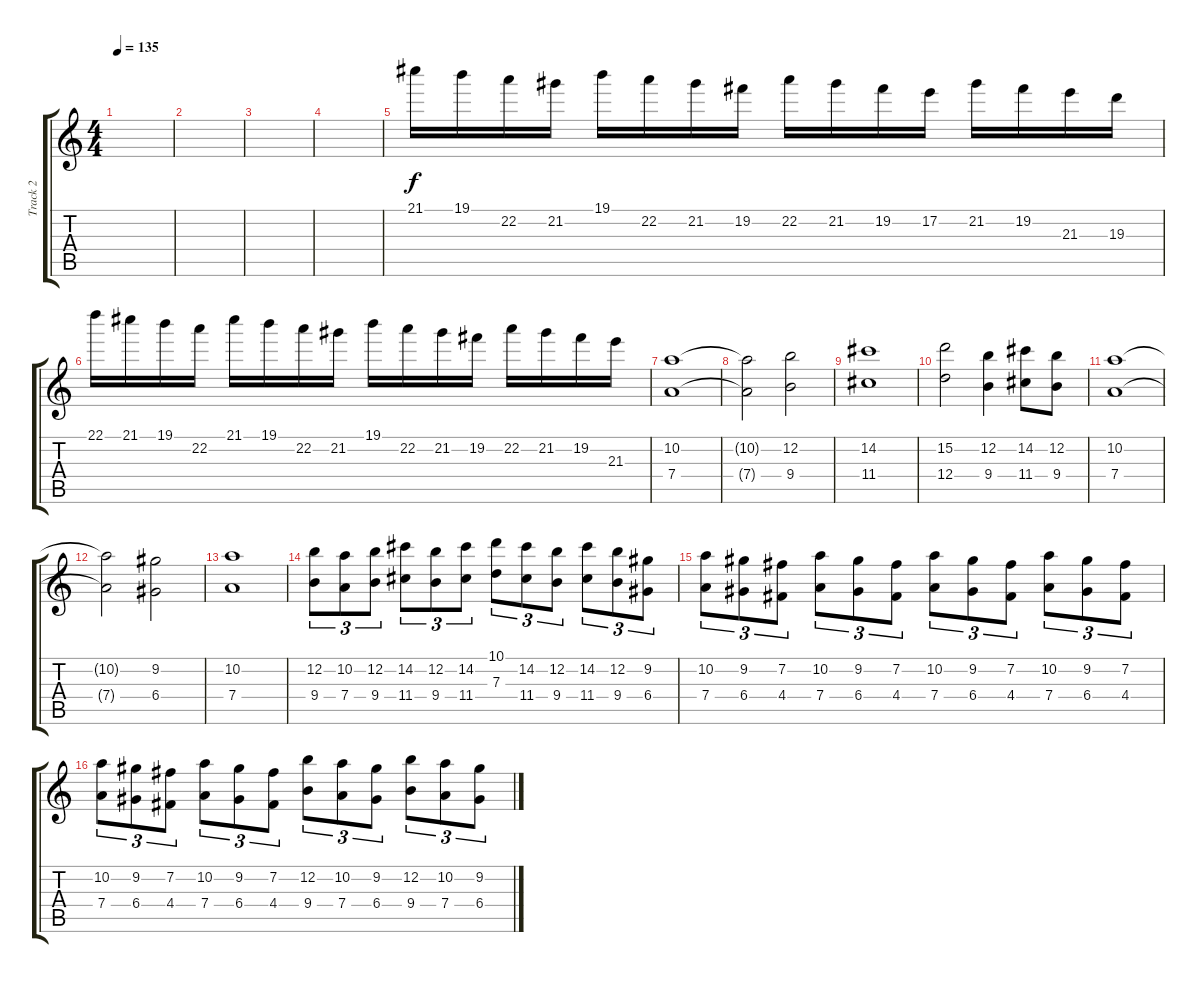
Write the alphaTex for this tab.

\track ("Track 2" "Track 2") {instrument distortionguitar}
\staff {score tabs}
\tuning (E4 B3 G3 D3 A2 D2) {hide}
\ts (4 4)
\tempo 135
\clef g2
\ks c
|
|
|
|
21.1.16 19.1.16 22.2.16 21.2.16 19.1.16 22.2.16 21.2.16 19.2.16 22.2.16 21.2.16 19.2.16 17.2.16 21.2.16 19.2.16 21.3.16 19.3.16 |
22.1.16 21.1.16 19.1.16 22.2.16 21.1.16 19.1.16 22.2.16 21.2.16 19.1.16 22.2.16 21.2.16 19.2.16 22.2.16 21.2.16 19.2.16 21.3.16 |
(10.2 7.4).1 |
(10.2{t} 7.4{t}).2 (12.2 9.4).2 |
(14.2 11.4).1 |
(15.2 12.4).2 (12.2 9.4).4 (14.2 11.4).8 (12.2 9.4).8 |
(10.2 7.4).1 |
(10.2{t} 7.4{t}).2 (9.2 6.4).2 |
(10.2 7.4).1 |
(12.2 9.4).8{tu (3 2)} (10.2 7.4).8{tu (3 2)} (12.2 9.4).8{tu (3 2)} (14.2 11.4).8{tu (3 2)} (12.2 9.4).8{tu (3 2)} (14.2 11.4).8{tu (3 2)} (10.1 7.3).8{tu (3 2)} (14.2 11.4).8{tu (3 2)} (12.2 9.4).8{tu (3 2)} (14.2 11.4).8{tu (3 2)} (12.2 9.4).8{tu (3 2)} (9.2 6.4).8{tu (3 2)} |
(10.2 7.4).8{tu (3 2)} (9.2 6.4).8{tu (3 2)} (7.2 4.4).8{tu (3 2)} (10.2 7.4).8{tu (3 2)} (9.2 6.4).8{tu (3 2)} (7.2 4.4).8{tu (3 2)} (10.2 7.4).8{tu (3 2)} (9.2 6.4).8{tu (3 2)} (7.2 4.4).8{tu (3 2)} (10.2 7.4).8{tu (3 2)} (9.2 6.4).8{tu (3 2)} (7.2 4.4).8{tu (3 2)} |
(10.2 7.4).8{tu (3 2)} (9.2 6.4).8{tu (3 2)} (7.2 4.4).8{tu (3 2)} (10.2 7.4).8{tu (3 2)} (9.2 6.4).8{tu (3 2)} (7.2 4.4).8{tu (3 2)} (12.2 9.4).8{tu (3 2)} (10.2 7.4).8{tu (3 2)} (9.2 6.4).8{tu (3 2)} (12.2 9.4).8{tu (3 2)} (10.2 7.4).8{tu (3 2)} (9.2 6.4).8{tu (3 2)}
